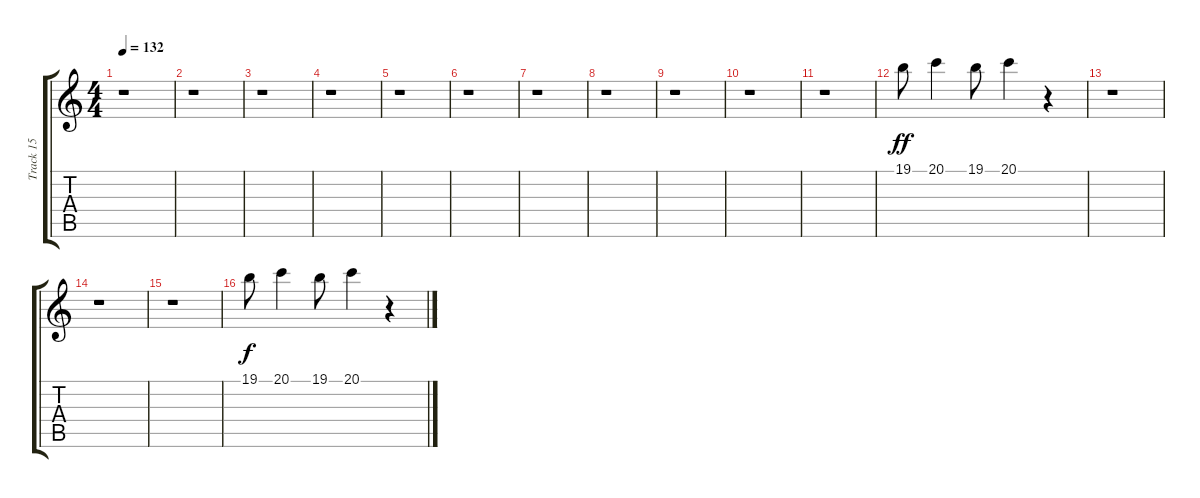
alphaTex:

\track ("Track 15" "Track 15") {instrument honkytonkpiano}
\staff {score tabs}
\tuning (E4 B3 G3 D3 A2 E2) {hide}
\ts (4 4)
\tempo 132
\clef g2
\ks c
r.1{dy f} |
r.1 |
r.1 |
r.1 |
r.1 |
r.1 |
r.1 |
r.1 |
r.1 |
r.1 |
r.1 |
19.1.8{dy ff volume 16 instrument harpsichord} 20.1.4 19.1.8 20.1.4 r.4 |
r.1 |
r.1 |
r.1 |
19.1.8{dy f} 20.1.4 19.1.8 20.1.4 r.4
